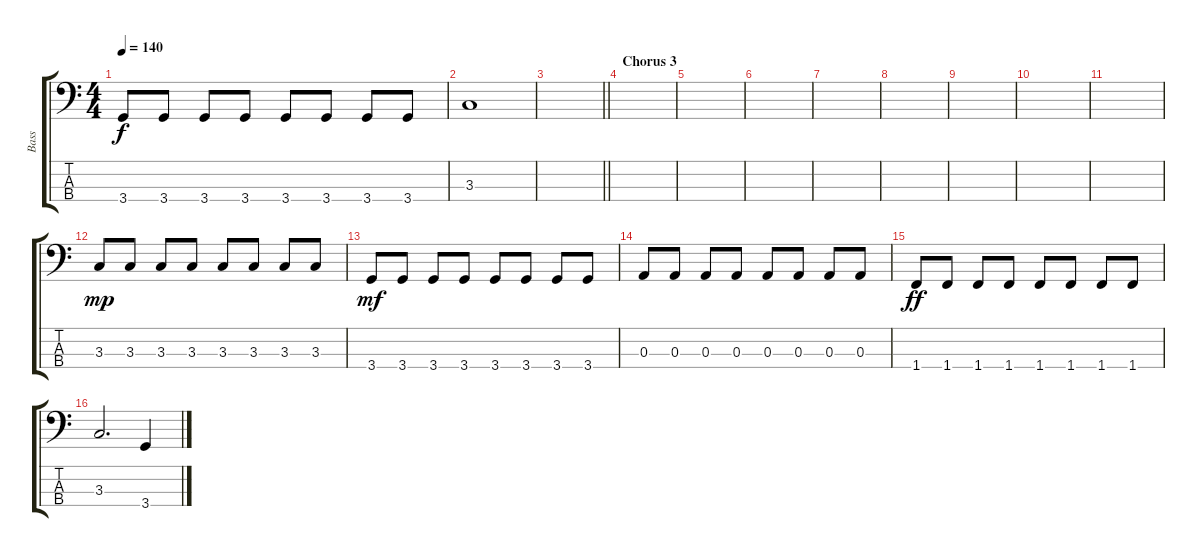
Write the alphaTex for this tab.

\track ("Bass" "Bass") {instrument electricbassfinger}
\staff {score tabs}
\tuning (G2 D2 A1 E1) {hide}
\ts (4 4)
\tempo 140
\clef f4
\ks c
3.4.8{dy f} 3.4.8 3.4.8 3.4.8 3.4.8 3.4.8 3.4.8 3.4.8 |
3.3.1 |
\barLineRight lightlight
|
\section ("" "Chorus 3")
|
|
|
|
|
|
|
|
3.3.8{dy mp} 3.3.8 3.3.8 3.3.8 3.3.8 3.3.8 3.3.8 3.3.8 |
3.4.8{dy mf} 3.4.8 3.4.8 3.4.8 3.4.8 3.4.8 3.4.8 3.4.8 |
0.3.8 0.3.8 0.3.8 0.3.8 0.3.8 0.3.8 0.3.8 0.3.8 |
1.4.8{dy ff} 1.4.8 1.4.8 1.4.8 1.4.8 1.4.8 1.4.8 1.4.8 |
3.3.2{d} 3.4.4
